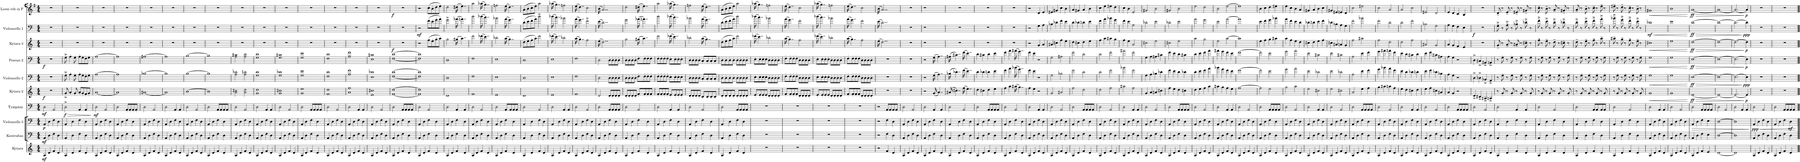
**kern	**dynam	**kern	**dynam	**kern	**dynam	**kern	**dynam	**kern	**dynam	**kern	**dynam	**kern	**dynam	**kern	**dynam	**kern	**dynam	**kern	**dynam
*part10	*part10	*part9	*part9	*part8	*part8	*part7	*part7	*part6	*part6	*part5	*part5	*part4	*part4	*part3	*part3	*part2	*part2	*part1	*part1
*staff10	*staff10	*staff9	*staff9	*staff8	*staff8	*staff7	*staff7	*staff6	*staff6	*staff5	*staff5	*staff4	*staff4	*staff3	*staff3	*staff2	*staff2	*staff1	*staff1
*I"Kytara	*	*I"Kontrabas	*	*I"Violoncello 3	*	*I"Tympány	*	*I"Kytara 2	*	*I"Violoncello 2	*	*I"Pozoun 2	*	*I"Kytara 3	*	*I"Violoncello 1	*	*I"Lesní roh in F	*
*I'Kyt.	*	*I'Kb.	*	*I'Vc. 3	*	*I'Tymp.	*	*I'Kyt. 2	*	*I'Vc. 2	*	*I'Poz. 2	*	*I'Kyt. 3	*	*I'Vc. 1	*	*I'Les. r. in F	*
*clefG2	*	*clefF4	*	*clefF4	*	*clefF4	*	*clefG2	*	*clefF4	*	*clefF4	*	*clefG2	*	*clefF4	*	*clefG2	*
*Trd7c12	*	*Trd7c12	*	*	*	*	*	*Trd7c12	*	*	*	*	*	*Trd7c12	*	*	*	*Trd4c7	*
*k[]	*	*k[]	*	*k[]	*	*k[]	*	*k[]	*	*k[]	*	*k[]	*	*k[]	*	*k[]	*	*k[f#]	*
*M4/4	*	*M4/4	*	*M4/4	*	*M4/4	*	*M4/4	*	*M4/4	*	*M4/4	*	*M4/4	*	*M4/4	*	*M4/4	*
=1	=1	=1	=1	=1	=1	=1	=1	=1	=1	=1	=1	=1	=1	=1	=1	=1	=1	=1	=1
!	!LO:DY:b	!	!LO:DY:b	!	!LO:DY:b	!	!LO:DY:b	!	!LO:DY:b	!	!	!	!LO:DY:b	!	!	!	!	!	!
4A/	mf	4AA/	mf	4AA/	p	2D\	mf	1r	f	1r	.	1r	f	1r	.	1r	.	1r	.
4d/	.	4D\	.	4D\	.	.	.	.	.	.	.	.	.	.	.	.	.	.	.
4f/	.	4F\	.	4F\	.	2AA/	.	.	.	.	.	.	.	.	.	.	.	.	.
4d/	.	4D\	.	4D\	.	.	.	.	.	.	.	.	.	.	.	.	.	.	.
=2	=2	=2	=2	=2	=2	=2	=2	=2	=2	=2	=2	=2	=2	=2	=2	=2	=2	=2	=2
!	!	!	!	!	!	!	!LO:HP:b	!	!	!	!	!	!	!	!	!	!	!	!
!	!	!	!	!	!	!	!LO:DY:n=1:b	!	!	!	!	!	!	!	!	!	!	!	!
4A/	.	4AA/	.	4AA/	.	2D^\	> f	8g'^/	.	8G'^\	.	8G'^\	.	1r	.	1r	.	1r	.
.	.	.	.	.	.	.	.	4a'/	.	4A'\	.	4A'\	.	.	.	.	.	.	.
4d/	.	4D\	.	4D\	.	.	.	.	.	.	.	.	.	.	.	.	.	.	.
.	.	.	.	.	.	.	.	8g'/	.	8G'\	.	8G'\	.	.	.	.	.	.	.
4f/	.	4F\	.	4F\	.	4AA/	.	8a'/L	.	8A'\L	.	8A'\L	.	.	.	.	.	.	.
.	.	.	.	.	.	.	.	8g'/	.	8G'\	.	8G'\	.	.	.	.	.	.	.
4d/	.	4D\	.	4D\	.	4AA/	.	8f'/	.	8F'\	.	8F'\	.	.	.	.	.	.	.
.	.	.	.	.	.	.	.	8g'/J	.	8G'\J	.	8G'\J	.	.	.	.	.	.	.
.	.	.	.	.	.	.	]	.	.	.	.	.	.	.	.	.	.	.	.
=3	=3	=3	=3	=3	=3	=3	=3	=3	=3	=3	=3	=3	=3	=3	=3	=3	=3	=3	=3
!	!	!	!	!	!	!	!LO:DY:b	!	!	!	!	!	!	!	!	!	!	!	!
4A/	.	4AA/	.	4AA/	.	2D\	mf	[1a	.	[1A	.	[1A	.	1r	.	1r	.	1r	.
4d/	.	4D\	.	4D\	.	.	.	.	.	.	.	.	.	.	.	.	.	.	.
4f/	.	4F\	.	4F\	.	2AA/	.	.	.	.	.	.	.	.	.	.	.	.	.
4d/	.	4D\	.	4D\	.	.	.	.	.	.	.	.	.	.	.	.	.	.	.
=4	=4	=4	=4	=4	=4	=4	=4	=4	=4	=4	=4	=4	=4	=4	=4	=4	=4	=4	=4
4A/	.	4AA/	.	4AA/	.	2D\	.	1a]	.	1A]	.	1A]	.	1r	.	1r	.	1r	.
4d/	.	4D\	.	4D\	.	.	.	.	.	.	.	.	.	.	.	.	.	.	.
4f/	.	4F\	.	4F\	.	8AA'/L	.	.	.	.	.	.	.	.	.	.	.	.	.
.	.	.	.	.	.	8AA'/	.	.	.	.	.	.	.	.	.	.	.	.	.
4d/	.	4D\	.	4D\	.	8AA'/	.	.	.	.	.	.	.	.	.	.	.	.	.
.	.	.	.	.	.	8AA'/J	.	.	.	.	.	.	.	.	.	.	.	.	.
=5	=5	=5	=5	=5	=5	=5	=5	=5	=5	=5	=5	=5	=5	=5	=5	=5	=5	=5	=5
4A/	.	4AA/	.	4AA/	.	2D\	.	[1a#X	.	[1B-X	.	[1A#X	.	1r	.	1r	.	1r	.
4d/	.	4D\	.	4D\	.	.	.	.	.	.	.	.	.	.	.	.	.	.	.
4f/	.	4F\	.	4F\	.	2AA/	.	.	.	.	.	.	.	.	.	.	.	.	.
4d/	.	4D\	.	4D\	.	.	.	.	.	.	.	.	.	.	.	.	.	.	.
=6	=6	=6	=6	=6	=6	=6	=6	=6	=6	=6	=6	=6	=6	=6	=6	=6	=6	=6	=6
4A/	.	4AA/	.	4AA/	.	2D\	.	1a#]	.	1B-]	.	1A#]	.	1r	.	1r	.	1r	.
4d/	.	4D\	.	4D\	.	.	.	.	.	.	.	.	.	.	.	.	.	.	.
4f/	.	4F\	.	4F\	.	4AA/	.	.	.	.	.	.	.	.	.	.	.	.	.
4d/	.	4D\	.	4D\	.	4AA/	.	.	.	.	.	.	.	.	.	.	.	.	.
=7	=7	=7	=7	=7	=7	=7	=7	=7	=7	=7	=7	=7	=7	=7	=7	=7	=7	=7	=7
4A/	.	4AA/	.	4AA/	.	2D\	.	[1b	.	[1B	.	[1B	.	1r	.	1r	.	1r	.
4d/	.	4D\	.	4D\	.	.	.	.	.	.	.	.	.	.	.	.	.	.	.
4f/	.	4F\	.	4F\	.	2AA/	.	.	.	.	.	.	.	.	.	.	.	.	.
4d/	.	4D\	.	4D\	.	.	.	.	.	.	.	.	.	.	.	.	.	.	.
=8	=8	=8	=8	=8	=8	=8	=8	=8	=8	=8	=8	=8	=8	=8	=8	=8	=8	=8	=8
4A/	.	4AA/	.	4AA/	.	2D\	.	1b]	.	1B]	.	1B]	.	1r	.	1r	.	1r	.
4d/	.	4D\	.	4D\	.	.	.	.	.	.	.	.	.	.	.	.	.	.	.
4f/	.	4F\	.	4F\	.	8AA/L	.	.	.	.	.	.	.	.	.	.	.	.	.
.	.	.	.	.	.	8AA/	.	.	.	.	.	.	.	.	.	.	.	.	.
4d/	.	4D\	.	4D\	.	8AA/	.	.	.	.	.	.	.	.	.	.	.	.	.
.	.	.	.	.	.	8AA/J	.	.	.	.	.	.	.	.	.	.	.	.	.
=9	=9	=9	=9	=9	=9	=9	=9	=9	=9	=9	=9	=9	=9	=9	=9	=9	=9	=9	=9
4A/	.	4AA/	.	4AA/	.	2D\	.	2a\ 2cc#X\	.	2A\ 2d-X\	.	2A\ 2c#X\	.	1r	.	1r	.	1r	.
4d/	.	4D\	.	4D\	.	.	.	.	.	.	.	.	.	.	.	.	.	.	.
4f/	.	4F\	.	4F\	.	2AA/	.	2a\ 2dd\	.	2A\ 2dn\	.	2A\ 2d\	.	.	.	.	.	.	.
4d/	.	4D\	.	4D\	.	.	.	.	.	.	.	.	.	.	.	.	.	.	.
=10	=10	=10	=10	=10	=10	=10	=10	=10	=10	=10	=10	=10	=10	=10	=10	=10	=10	=10	=10
4A/	.	4AA/	.	4AA/	.	2D\	.	1g 1dd	.	1G 1d	.	1G 1d	.	1r	.	1r	.	1r	.
4d/	.	4D\	.	4D\	.	.	.	.	.	.	.	.	.	.	.	.	.	.	.
4f/	.	4F\	.	4F\	.	4AA/	.	.	.	.	.	.	.	.	.	.	.	.	.
4d/	.	4D\	.	4D\	.	4AA/	.	.	.	.	.	.	.	.	.	.	.	.	.
=11	=11	=11	=11	=11	=11	=11	=11	=11	=11	=11	=11	=11	=11	=11	=11	=11	=11	=11	=11
4A/	.	4AA/	.	4AA/	.	2D\	.	1g 1cc#X	.	1G 1d-X	.	1G 1c#X	.	1r	.	1r	.	1r	.
4d/	.	4D\	.	4D\	.	.	.	.	.	.	.	.	.	.	.	.	.	.	.
4f/	.	4F\	.	4F\	.	2AA/	.	.	.	.	.	.	.	.	.	.	.	.	.
4d/	.	4D\	.	4D\	.	.	.	.	.	.	.	.	.	.	.	.	.	.	.
=12	=12	=12	=12	=12	=12	=12	=12	=12	=12	=12	=12	=12	=12	=12	=12	=12	=12	=12	=12
4A/	.	4AA/	.	4AA/	.	2D\	.	1g 1ee	.	1G 1e	.	1G 1e	.	1r	.	1r	.	1r	.
4d/	.	4D\	.	4D\	.	.	.	.	.	.	.	.	.	.	.	.	.	.	.
4f/	.	4F\	.	4F\	.	8AA/L	.	.	.	.	.	.	.	.	.	.	.	.	.
.	.	.	.	.	.	8AA/	.	.	.	.	.	.	.	.	.	.	.	.	.
4d/	.	4D\	.	4D\	.	8AA/	.	.	.	.	.	.	.	.	.	.	.	.	.
.	.	.	.	.	.	8AA/J	.	.	.	.	.	.	.	.	.	.	.	.	.
=13	=13	=13	=13	=13	=13	=13	=13	=13	=13	=13	=13	=13	=13	=13	=13	=13	=13	=13	=13
4A/	.	4AA/	.	4AA/	.	2D\	.	1f 1dd	.	1F 1d	.	1F 1d	.	1r	.	1r	.	1r	.
4d/	.	4D\	.	4D\	.	.	.	.	.	.	.	.	.	.	.	.	.	.	.
4f/	.	4F\	.	4F\	.	2AA/	.	.	.	.	.	.	.	.	.	.	.	.	.
4d/	.	4D\	.	4D\	.	.	.	.	.	.	.	.	.	.	.	.	.	.	.
=14	=14	=14	=14	=14	=14	=14	=14	=14	=14	=14	=14	=14	=14	=14	=14	=14	=14	=14	=14
4A/	.	4AA/	.	4AA/	.	2D\	.	1a 1ff	.	1A 1f	.	1A 1f	.	1r	.	1r	.	1r	.
4d/	.	4D\	.	4D\	.	.	.	.	.	.	.	.	.	.	.	.	.	.	.
4f/	.	4F\	.	4F\	.	4AA/	.	.	.	.	.	.	.	.	.	.	.	.	.
4d/	.	4D\	.	4D\	.	4AA/	.	.	.	.	.	.	.	.	.	.	.	.	.
=15	=15	=15	=15	=15	=15	=15	=15	=15	=15	=15	=15	=15	=15	=15	=15	=15	=15	=15	=15
4A/	.	4AA/	.	4AA/	.	2D\	.	1e 1cc#X	.	1E 1d-X	.	1E 1c#X	.	1r	.	1r	.	1r	.
4d/	.	4D\	.	4D\	.	.	.	.	.	.	.	.	.	.	.	.	.	.	.
4f/	.	4F\	.	4F\	.	2AA/	.	.	.	.	.	.	.	.	.	.	.	.	.
4d/	.	4D\	.	4D\	.	.	.	.	.	.	.	.	.	.	.	.	.	.	.
=16	=16	=16	=16	=16	=16	=16	=16	=16	=16	=16	=16	=16	=16	=16	=16	=16	=16	=16	=16
!	!	!	!	!	!	!	!	!	!	!	!	!	!	!	!LO:DY:b	!	!	!	!LO:DY:b
4A/	.	4AA/	.	4AA/	.	2D\	.	[1f [1dd	.	[1F [1d	.	[1F [1d	.	1r	f	1r	.	1r	f
4d/	.	4D\	.	4D\	.	.	.	.	.	.	.	.	.	.	.	.	.	.	.
4f/	.	4F\	.	4F\	.	8AA/L	.	.	.	.	.	.	.	.	.	.	.	.	.
.	.	.	.	.	.	8AA/	.	.	.	.	.	.	.	.	.	.	.	.	.
4d/	.	4D\	.	4D\	.	8AA/	.	.	.	.	.	.	.	.	.	.	.	.	.
.	.	.	.	.	.	8AA/J	.	.	.	.	.	.	.	.	.	.	.	.	.
=17	=17	=17	=17	=17	=17	=17	=17	=17	=17	=17	=17	=17	=17	=17	=17	=17	=17	=17	=17
!	!	!	!	!	!	!	!	!	!	!	!	!	!	!	!	!	!LO:DY:b	!	!
4A/	.	4AA/	.	4AA/	.	2D\	.	1f] 1dd]	.	1F] 1d]	.	1F] 1d]	.	2r	.	2r	mf	2r	.
4d/	.	4D\	.	4D\	.	.	.	.	.	.	.	.	.	.	.	.	.	.	.
4f/	.	4F\	.	4F\	.	2AA/	.	.	.	.	.	.	.	(8ff'\L	.	(8f'\L	.	(8cc'\L	.
.	.	.	.	.	.	.	.	.	.	.	.	.	.	8ee'\	.	8e'\	.	8b'\	.
4d/	.	4D\	.	4D\	.	.	.	.	.	.	.	.	.	8gg'\	.	8g'\	.	8dd'\	.
.	.	.	.	.	.	.	.	.	.	.	.	.	.	8aa'\J)	.	8a'\J)	.	8ee'\J)	.
=18	=18	=18	=18	=18	=18	=18	=18	=18	=18	=18	=18	=18	=18	=18	=18	=18	=18	=18	=18
4A/	.	4AA/	.	4AA/	.	2D\	.	1d	.	1D	.	1D	.	2gg\	.	2g^\	.	2dd\	.
4d/	.	4D\	.	4D\	.	.	.	.	.	.	.	.	.	.	.	.	.	.	.
4f/	.	4F\	.	4F\	.	4AA/	.	.	.	.	.	.	.	(16gg#X\	.	(16a-X\	.	(16dd#X\	.
.	.	.	.	.	.	.	.	.	.	.	.	.	.	4..aa\)	.	4..an\)	.	4..ee\)	.
4d/	.	4D\	.	4D\	.	4AA/	.	.	.	.	.	.	.	.	.	.	.	.	.
=19	=19	=19	=19	=19	=19	=19	=19	=19	=19	=19	=19	=19	=19	=19	=19	=19	=19	=19	=19
4A/	.	4AA/	.	4AA/	.	2D\	.	1f	.	1F	.	1F	.	2ddd\	.	2dd\	.	2aa\	.
4d/	.	4D\	.	4D\	.	.	.	.	.	.	.	.	.	.	.	.	.	.	.
4f/	.	4F\	.	4F\	.	2AA/	.	.	.	.	.	.	.	(16ddd-X\	.	(16dd-X\	.	(16aa-X\	.
.	.	.	.	.	.	.	.	.	.	.	.	.	.	4..ccc\)	.	4..cc\)	.	4..gg\)	.
4d/	.	4D\	.	4D\	.	.	.	.	.	.	.	.	.	.	.	.	.	.	.
=20	=20	=20	=20	=20	=20	=20	=20	=20	=20	=20	=20	=20	=20	=20	=20	=20	=20	=20	=20
4A/	.	4AA/	.	4AA/	.	2D\	.	1e	.	1E	.	1E	.	2bb-X\	.	2b-X\	.	2ffn\	.
4d/	.	4D\	.	4D\	.	.	.	.	.	.	.	.	.	.	.	.	.	.	.
4f/	.	4F\	.	4F\	.	8AA/L	.	.	.	.	.	.	.	(16aa\	.	(16a\	.	(16ee\	.
.	.	.	.	.	.	.	.	.	.	.	.	.	.	4..gg\)	.	4..g\)	.	4..dd\)	.
.	.	.	.	.	.	8AA/	.	.	.	.	.	.	.	.	.	.	.	.	.
4d/	.	4D\	.	4D\	.	8AA/	.	.	.	.	.	.	.	.	.	.	.	.	.
.	.	.	.	.	.	8AA/J	.	.	.	.	.	.	.	.	.	.	.	.	.
=21	=21	=21	=21	=21	=21	=21	=21	=21	=21	=21	=21	=21	=21	=21	=21	=21	=21	=21	=21
4A/	.	4AA/	.	4AA/	.	2D\	.	1d	.	1D	.	1D	.	(8dd'\L	.	(8d'\L	.	(8a'\L	.
.	.	.	.	.	.	.	.	.	.	.	.	.	.	8ee'\	.	8e'\	.	8b'\	.
4d/	.	4D\	.	4D\	.	.	.	.	.	.	.	.	.	8ff'\	.	8f'\	.	8cc'\	.
.	.	.	.	.	.	.	.	.	.	.	.	.	.	8aa'\J)	.	8a'\J)	.	8ee'\J)	.
4f/	.	4F\	.	4F\	.	2AA/	.	.	.	.	.	.	.	2ddd\	.	2dd^\	.	2aa\	.
4d/	.	4D\	.	4D\	.	.	.	.	.	.	.	.	.	.	.	.	.	.	.
=22	=22	=22	=22	=22	=22	=22	=22	=22	=22	=22	=22	=22	=22	=22	=22	=22	=22	=22	=22
4A/	.	4AA/	.	4AA/	.	2D\	.	1e	.	1E	.	1E	.	(16ddd-X\	.	(16dd-X\	.	(16aa-X\	.
.	.	.	.	.	.	.	.	.	.	.	.	.	.	4..ccc\)	.	4..cc\)	.	4..gg\)	.
4d/	.	4D\	.	4D\	.	.	.	.	.	.	.	.	.	.	.	.	.	.	.
4f/	.	4F\	.	4F\	.	4AA/	.	.	.	.	.	.	.	2bb-X\	.	2b-X\	.	2ffn\	.
4d/	.	4D\	.	4D\	.	4AA/	.	.	.	.	.	.	.	.	.	.	.	.	.
=23	=23	=23	=23	=23	=23	=23	=23	=23	=23	=23	=23	=23	=23	=23	=23	=23	=23	=23	=23
4A/	.	4AA/	.	4AA/	.	2D\	.	1f	.	1F	.	1F	.	(16aa\	.	(16a\	.	(16ee\	.
.	.	.	.	.	.	.	.	.	.	.	.	.	.	4..gg\)	.	4..g\)	.	4..dd\)	.
4d/	.	4D\	.	4D\	.	.	.	.	.	.	.	.	.	.	.	.	.	.	.
4f/	.	4F\	.	4F\	.	2AA/	.	.	.	.	.	.	.	2ff\	.	2f^\	.	2cc\	.
4d/	.	4D\	.	4D\	.	.	.	.	.	.	.	.	.	.	.	.	.	.	.
=24	=24	=24	=24	=24	=24	=24	=24	=24	=24	=24	=24	=24	=24	=24	=24	=24	=24	=24	=24
4A/	.	4AA/	.	4AA/	.	2D\	.	2d/	.	2D\	.	2D\	.	(16ee\	.	(16e\	.	(16b\	.
.	.	.	.	.	.	.	.	.	.	.	.	.	.	2...dd\)	.	2...d\)	.	2...a/)	.
4d/	.	4D\	.	4D\	.	.	.	.	.	.	.	.	.	.	.	.	.	.	.
4f/	.	4F\	.	4F\	.	8AA/L	.	8d'/L	.	8D'\L	.	8D'\L	.	.	.	.	.	.	.
.	.	.	.	.	.	8AA/	.	8d'/	.	8D'\	.	8D'\	.	.	.	.	.	.	.
4d/	.	4D\	.	4D\	.	8AA/	.	8d'/	.	8D'\	.	8D'\	.	.	.	.	.	.	.
.	.	.	.	.	.	8AA/J	.	8d'/J	.	8D'\J	.	8D'\J	.	.	.	.	.	.	.
=25	=25	=25	=25	=25	=25	=25	=25	=25	=25	=25	=25	=25	=25	=25	=25	=25	=25	=25	=25
4A/	.	4AA/	.	4AA/	.	2D\	.	8d'/L	.	8D'\L	.	8D'\L	.	2gg\	.	2g\	.	2dd\	.
.	.	.	.	.	.	.	.	8d'/	.	8D'\	.	8D'\	.	.	.	.	.	.	.
4d/	.	4D\	.	4D\	.	.	.	8d'/	.	8D'\	.	8D'\	.	.	.	.	.	.	.
.	.	.	.	.	.	.	.	8d'/J	.	8D'\J	.	8D'\J	.	.	.	.	.	.	.
4f/	.	4F\	.	4F\	.	2AA/	.	8f'/L	.	8F'\L	.	8F'\L	.	(16gg#X\	.	(16a-X\	.	(16dd#X\	.
.	.	.	.	.	.	.	.	.	.	.	.	.	.	4..aa\)	.	4..an\)	.	4..ee\)	.
.	.	.	.	.	.	.	.	8f'/	.	8F'\	.	8F'\	.	.	.	.	.	.	.
4d/	.	4D\	.	4D\	.	.	.	8f'/	.	8F'\	.	8F'\	.	.	.	.	.	.	.
.	.	.	.	.	.	.	.	8f'/J	.	8F'\J	.	8F'\J	.	.	.	.	.	.	.
=26	=26	=26	=26	=26	=26	=26	=26	=26	=26	=26	=26	=26	=26	=26	=26	=26	=26	=26	=26
4A/	.	4AA/	.	4AA/	.	2D\	.	8f'/L	.	8F'\L	.	8F'\L	.	2ddd\	.	2dd\	.	2aa\	.
.	.	.	.	.	.	.	.	8f'/	.	8F'\	.	8F'\	.	.	.	.	.	.	.
4d/	.	4D\	.	4D\	.	.	.	8f'/	.	8F'\	.	8F'\	.	.	.	.	.	.	.
.	.	.	.	.	.	.	.	8f'/J	.	8F'\J	.	8F'\J	.	.	.	.	.	.	.
4f/	.	4F\	.	4F\	.	4AA/	.	8e'/L	.	8E'\L	.	8E'\L	.	(16ddd-X\	.	(16dd-X\	.	(16aa-X\	.
.	.	.	.	.	.	.	.	.	.	.	.	.	.	4..ccc\)	.	4..cc\)	.	4..gg\)	.
.	.	.	.	.	.	.	.	8e'/	.	8E'\	.	8E'\	.	.	.	.	.	.	.
4d/	.	4D\	.	4D\	.	4AA/	.	8e'/	.	8E'\	.	8E'\	.	.	.	.	.	.	.
.	.	.	.	.	.	.	.	8e'/J	.	8E'\J	.	8E'\J	.	.	.	.	.	.	.
=27	=27	=27	=27	=27	=27	=27	=27	=27	=27	=27	=27	=27	=27	=27	=27	=27	=27	=27	=27
4A/	.	4AA/	.	4AA/	.	2D\	.	8d'/L	.	8D'\L	.	8D'\L	.	2bb-X\	.	2b-X\	.	2ffn\	.
.	.	.	.	.	.	.	.	8d'/	.	8D'\	.	8D'\	.	.	.	.	.	.	.
4d/	.	4D\	.	4D\	.	.	.	8d'/	.	8D'\	.	8D'\	.	.	.	.	.	.	.
.	.	.	.	.	.	.	.	8d'/J	.	8D'\J	.	8D'\J	.	.	.	.	.	.	.
4f/	.	4F\	.	4F\	.	2AA/	.	8c'/L	.	8C'/L	.	8C'/L	.	(16aa\	.	(16a\	.	(16ee\	.
.	.	.	.	.	.	.	.	.	.	.	.	.	.	4..gg\)	.	4..g\)	.	4..dd\)	.
.	.	.	.	.	.	.	.	8c'/	.	8C'/	.	8C'/	.	.	.	.	.	.	.
4d/	.	4D\	.	4D\	.	.	.	8c'/	.	8C'/	.	8C'/	.	.	.	.	.	.	.
.	.	.	.	.	.	.	.	8c'/J	.	8C'/J	.	8C'/J	.	.	.	.	.	.	.
=28	=28	=28	=28	=28	=28	=28	=28	=28	=28	=28	=28	=28	=28	=28	=28	=28	=28	=28	=28
4A/	.	4AA/	.	4AA/	.	2D\	.	8d'/L	.	8D'\L	.	8D'\L	.	(8dd'\L	.	(8d'\L	.	(8a'\L	.
.	.	.	.	.	.	.	.	8d'/	.	8D'\	.	8D'\	.	8ee'\	.	8e'\	.	8b'\	.
4d/	.	4D\	.	4D\	.	.	.	8d'/	.	8D'\	.	8D'\	.	8ff'\	.	8f'\	.	8cc'\	.
.	.	.	.	.	.	.	.	8d'/J	.	8D'\J	.	8D'\J	.	8aa'\J)	.	8a'\J)	.	8ee'\J)	.
4f/	.	4F\	.	4F\	.	8AA/L	.	8d'/L	.	8D'\L	.	8D'\L	.	2ddd\	.	2dd\	.	2aa\	.
.	.	.	.	.	.	8AA/	.	8d'/	.	8D'\	.	8D'\	.	.	.	.	.	.	.
4d/	.	4D\	.	4D\	.	8AA/	.	8d'/	.	8D'\	.	8D'\	.	.	.	.	.	.	.
.	.	.	.	.	.	8AA/J	.	8d'/J	.	8D'\J	.	8D'\J	.	.	.	.	.	.	.
=29	=29	=29	=29	=29	=29	=29	=29	=29	=29	=29	=29	=29	=29	=29	=29	=29	=29	=29	=29
1r	.	1r	.	1r	.	1r	.	8e'/L	.	8E'\L	.	8E'\L	.	(16ddd-X\	.	(16dd-X\	.	(16aa-X\	.
.	.	.	.	.	.	.	.	.	.	.	.	.	.	4..ccc\)	.	4..cc\)	.	4..gg\)	.
.	.	.	.	.	.	.	.	8e'/	.	8E'\	.	8E'\	.	.	.	.	.	.	.
.	.	.	.	.	.	.	.	8e'/	.	8E'\	.	8E'\	.	.	.	.	.	.	.
.	.	.	.	.	.	.	.	8e'/J	.	8E'\J	.	8E'\J	.	.	.	.	.	.	.
.	.	.	.	.	.	.	.	8d'/L	.	8D'\L	.	8D'\L	.	2bb-X\	.	2b-X\	.	2ffn\	.
.	.	.	.	.	.	.	.	8d'/	.	8D'\	.	8D'\	.	.	.	.	.	.	.
.	.	.	.	.	.	.	.	8d'/	.	8D'\	.	8D'\	.	.	.	.	.	.	.
.	.	.	.	.	.	.	.	8d'/J	.	8D'\J	.	8D'\J	.	.	.	.	.	.	.
=30	=30	=30	=30	=30	=30	=30	=30	=30	=30	=30	=30	=30	=30	=30	=30	=30	=30	=30	=30
1r	.	1r	.	1r	.	1r	.	8f'/L	.	8F'\L	.	8F'\L	.	(16aa\	.	(16a\	.	(16ee\	.
.	.	.	.	.	.	.	.	.	.	.	.	.	.	4..gg\)	.	4..g\)	.	4..dd\)	.
.	.	.	.	.	.	.	.	8f'/	.	8F'\	.	8F'\	.	.	.	.	.	.	.
.	.	.	.	.	.	.	.	8f'/	.	8F'\	.	8F'\	.	.	.	.	.	.	.
.	.	.	.	.	.	.	.	8f'/J	.	8F'\J	.	8F'\J	.	.	.	.	.	.	.
.	.	.	.	.	.	.	.	8d'/L	.	8D'\L	.	8D'\L	.	2ff\	.	2f\	.	2cc\	.
.	.	.	.	.	.	.	.	8d'/	.	8D'\	.	8D'\	.	.	.	.	.	.	.
.	.	.	.	.	.	.	.	8d'/	.	8D'\	.	8D'\	.	.	.	.	.	.	.
.	.	.	.	.	.	.	.	8d'/J	.	8D'\J	.	8D'\J	.	.	.	.	.	.	.
=31	=31	=31	=31	=31	=31	=31	=31	=31	=31	=31	=31	=31	=31	=31	=31	=31	=31	=31	=31
1r	.	1r	.	1r	.	1r	.	8e'/L	.	8E'\L	.	8E'\L	.	(16ddd-X\	.	(16dd-X\	.	(16aa-X\	.
.	.	.	.	.	.	.	.	.	.	.	.	.	.	4..ccc\)	.	4..cc\)	.	4..gg\)	.
.	.	.	.	.	.	.	.	8e'/	.	8E'\	.	8E'\	.	.	.	.	.	.	.
.	.	.	.	.	.	.	.	8e'/	.	8E'\	.	8E'\	.	.	.	.	.	.	.
.	.	.	.	.	.	.	.	8e'/J	.	8E'\J	.	8E'\J	.	.	.	.	.	.	.
.	.	.	.	.	.	.	.	8d'/L	.	8D'\L	.	8D'\L	.	2bb-X\	.	2b-X\	.	2ffn\	.
.	.	.	.	.	.	.	.	8d'/	.	8D'\	.	8D'\	.	.	.	.	.	.	.
.	.	.	.	.	.	.	.	8d'/	.	8D'\	.	8D'\	.	.	.	.	.	.	.
.	.	.	.	.	.	.	.	8d'/J	.	8D'\J	.	8D'\J	.	.	.	.	.	.	.
=32	=32	=32	=32	=32	=32	=32	=32	=32	=32	=32	=32	=32	=32	=32	=32	=32	=32	=32	=32
1r	.	1r	.	1r	.	1r	.	8f'/L	.	8F'\L	.	8F'\L	.	(16aa\	.	(16a\	.	(16ee\	.
.	.	.	.	.	.	.	.	.	.	.	.	.	.	4..gg\)	.	4..g\)	.	4..dd\)	.
.	.	.	.	.	.	.	.	8f'/	.	8F'\	.	8F'\	.	.	.	.	.	.	.
.	.	.	.	.	.	.	.	8f'/	.	8F'\	.	8F'\	.	.	.	.	.	.	.
.	.	.	.	.	.	.	.	8f'/J	.	8F'\J	.	8F'\J	.	.	.	.	.	.	.
.	.	.	.	.	.	.	.	8d'/L	.	8D'\L	.	8D'\L	.	2ff\	.	2f\	.	2cc\	.
.	.	.	.	.	.	.	.	8d'/	.	8D'\	.	8D'\	.	.	.	.	.	.	.
.	.	.	.	.	.	.	.	8d'/	.	8D'\	.	8D'\	.	.	.	.	.	.	.
.	.	.	.	.	.	.	.	8d'/J	.	8D'\J	.	8D'\J	.	.	.	.	.	.	.
=33	=33	=33	=33	=33	=33	=33	=33	=33	=33	=33	=33	=33	=33	=33	=33	=33	=33	=33	=33
2r	.	2r	.	2r	.	2r	.	1r	.	1r	.	1r	.	(16ee\	.	(16e\	.	(16b\	.
.	.	.	.	.	.	.	.	.	.	.	.	.	.	2...dd\)	.	2...d\)	.	2...a/)	.
4f/	.	4F\	.	4F\	.	8AA/L	.	.	.	.	.	.	.	.	.	.	.	.	.
.	.	.	.	.	.	8AA/	.	.	.	.	.	.	.	.	.	.	.	.	.
4d/	.	4D\	.	4D\	.	8AA/	.	.	.	.	.	.	.	.	.	.	.	.	.
.	.	.	.	.	.	8AA/J	.	.	.	.	.	.	.	.	.	.	.	.	.
=34	=34	=34	=34	=34	=34	=34	=34	=34	=34	=34	=34	=34	=34	=34	=34	=34	=34	=34	=34
4A/	.	4AA/	.	4AA/	.	2D\	.	1r	.	1r	.	1r	.	1r	.	1r	.	1r	.
4d/	.	4D\	.	4D\	.	.	.	.	.	.	.	.	.	.	.	.	.	.	.
4f/	.	4F\	.	4F\	.	2AA/	.	.	.	.	.	.	.	.	.	.	.	.	.
4d/	.	4D\	.	4D\	.	.	.	.	.	.	.	.	.	.	.	.	.	.	.
=35	=35	=35	=35	=35	=35	=35	=35	=35	=35	=35	=35	=35	=35	=35	=35	=35	=35	=35	=35
4A/	.	4AA/	.	4AA/	.	2D\	.	2r	.	2r	.	2r	.	1r	.	1r	.	1r	.
4d/	.	4D\	.	4D\	.	.	.	.	.	.	.	.	.	.	.	.	.	.	.
4f/	.	4F\	.	4F\	.	4AA/	.	(16g/	.	(16G\	.	(16G\	.	.	.	.	.	.	.
.	.	.	.	.	.	.	.	4..a/)	.	4..A\)	.	4..A\)	.	.	.	.	.	.	.
4d/	.	4D\	.	4D\	.	4AA/	.	.	.	.	.	.	.	.	.	.	.	.	.
=36	=36	=36	=36	=36	=36	=36	=36	=36	=36	=36	=36	=36	=36	=36	=36	=36	=36	=36	=36
4A/	.	4AA/	.	4AA/	.	2D\	.	(16a#X/	.	(16B-X\	.	(16A#X\	.	1r	.	1r	.	1r	.
.	.	.	.	.	.	.	.	4..cc#X\)	.	4..d-X\)	.	4..c#X\)	.	.	.	.	.	.	.
4d/	.	4D\	.	4D\	.	.	.	.	.	.	.	.	.	.	.	.	.	.	.
4f/	.	4F\	.	4F\	.	2AA/	.	(16ff\	.	(16f\	.	(16f\	.	.	.	.	.	.	.
.	.	.	.	.	.	.	.	4..ee\)	.	4..e\)	.	4..e\)	.	.	.	.	.	.	.
4d/	.	4D\	.	4D\	.	.	.	.	.	.	.	.	.	.	.	.	.	.	.
=37	=37	=37	=37	=37	=37	=37	=37	=37	=37	=37	=37	=37	=37	=37	=37	=37	=37	=37	=37
4A/	.	4AA/	.	4AA/	.	2D\	.	4dd\	.	4d\	.	4d\	.	1r	.	1r	.	1r	.
4d/	.	4D\	.	4D\	.	.	.	4cc#X\	.	4d-X\	.	4c#X\	.	.	.	.	.	.	.
4f/	.	4F\	.	4F\	.	8AA/L	.	4dd\	.	4dn\	.	4d\	.	.	.	.	.	.	.
.	.	.	.	.	.	8AA/	.	.	.	.	.	.	.	.	.	.	.	.	.
4d/	.	4D\	.	4D\	.	8AA/	.	4ee\	.	4e\	.	4e\	.	.	.	.	.	.	.
.	.	.	.	.	.	8AA/J	.	.	.	.	.	.	.	.	.	.	.	.	.
=38	=38	=38	=38	=38	=38	=38	=38	=38	=38	=38	=38	=38	=38	=38	=38	=38	=38	=38	=38
4A/	.	4AA/	.	4AA/	.	2D\	.	4ff\	.	4f\	.	4f\	.	1r	.	1r	.	1r	.
4d/	.	4D\	.	4D\	.	.	.	4aa\	.	4a\	.	4a\	.	.	.	.	.	.	.
4f/	.	4F\	.	4F\	.	2AA/	.	(16aa#X\	.	(16b-X\	.	(16a#X\	.	.	.	.	.	.	.
.	.	.	.	.	.	.	.	4..gg\)	.	4..g\)	.	4..g\)	.	.	.	.	.	.	.
4d/	.	4D\	.	4D\	.	.	.	.	.	.	.	.	.	.	.	.	.	.	.
=39	=39	=39	=39	=39	=39	=39	=39	=39	=39	=39	=39	=39	=39	=39	=39	=39	=39	=39	=39
4A/	.	4AA/	.	4AA/	.	2D\	.	4ff\	.	4f\	.	4f\	.	2r	.	2r	.	2r	.
4d/	.	4D\	.	4D\	.	.	.	4ee\	.	4e\	.	4e\	.	.	.	.	.	.	.
4f/	.	4F\	.	4F\	.	4AA/	.	2r	.	2r	.	2r	.	4g/	.	4G\	.	4d/	.
4d/	.	4D\	.	4D\	.	4AA/	.	.	.	.	.	.	.	4a/	.	4A\	.	4e/	.
=40	=40	=40	=40	=40	=40	=40	=40	=40	=40	=40	=40	=40	=40	=40	=40	=40	=40	=40	=40
4A/	.	4AA/	.	4AA/	.	2D\	.	2g/	.	2G\	.	2G\	.	4a#X/	.	4B-X\	.	4e#X/	.
4d/	.	4D\	.	4D\	.	.	.	.	.	.	.	.	.	4cc#X\	.	4d-X\	.	4g#X/	.
4f/	.	4F\	.	4F\	.	2AA/	.	2a#X/	.	2B-X\	.	2A#X\	.	4ff\	.	4f\	.	4cc\	.
4d/	.	4D\	.	4D\	.	.	.	.	.	.	.	.	.	4ee\	.	4e\	.	4b\	.
=41	=41	=41	=41	=41	=41	=41	=41	=41	=41	=41	=41	=41	=41	=41	=41	=41	=41	=41	=41
4A/	.	4AA/	.	4AA/	.	2D\	.	2ff\	.	2f\	.	2f\	.	4dd\	.	4d\	.	4a/	.
4d/	.	4D\	.	4D\	.	.	.	.	.	.	.	.	.	4cc#X\	.	4d-X\	.	4g#X/	.
4f/	.	4F\	.	4F\	.	8AA/L	.	2dd\	.	2d\	.	2d\	.	4dd\	.	4dn\	.	4a/	.
.	.	.	.	.	.	8AA/	.	.	.	.	.	.	.	.	.	.	.	.	.
4d/	.	4D\	.	4D\	.	8AA/	.	.	.	.	.	.	.	4ee\	.	4e\	.	4b\	.
.	.	.	.	.	.	8AA/J	.	.	.	.	.	.	.	.	.	.	.	.	.
=42	=42	=42	=42	=42	=42	=42	=42	=42	=42	=42	=42	=42	=42	=42	=42	=42	=42	=42	=42
4A/	.	4AA/	.	4AA/	.	2D\	.	2dd\	.	2d\	.	2d\	.	4ff\	.	4f\	.	4cc\	.
4d/	.	4D\	.	4D\	.	.	.	.	.	.	.	.	.	4aa\	.	4a\	.	4ee\	.
4f/	.	4F\	.	4F\	.	2AA/	.	2ff\	.	2f\	.	2f\	.	4aa#X\	.	4b-X\	.	4ee#X\	.
4d/	.	4D\	.	4D\	.	.	.	.	.	.	.	.	.	4gg\	.	4g\	.	4dd\	.
=43	=43	=43	=43	=43	=43	=43	=43	=43	=43	=43	=43	=43	=43	=43	=43	=43	=43	=43	=43
4A/	.	4AA/	.	4AA/	.	2D\	.	2aa#X\	.	2b-X\	.	2a#X\	.	4ff\	.	4f\	.	4cc\	.
4d/	.	4D\	.	4D\	.	.	.	.	.	.	.	.	.	4ee\	.	4e\	.	4b\	.
4f/	.	4F\	.	4F\	.	4AA/	.	2ff\	.	2f\	.	2f\	.	2a/	.	2A\	.	2e/	.
4d/	.	4D\	.	4D\	.	4AA/	.	.	.	.	.	.	.	.	.	.	.	.	.
=44	=44	=44	=44	=44	=44	=44	=44	=44	=44	=44	=44	=44	=44	=44	=44	=44	=44	=44	=44
4A/	.	4AA/	.	4AA/	.	2D\	.	4g/	.	4G\	.	4G\	.	2cc#X\	.	2d-X\	.	2g#X/	.
4d/	.	4D\	.	4D\	.	.	.	4a/	.	4A\	.	4A\	.	.	.	.	.	.	.
4f/	.	4F\	.	4F\	.	2AA/	.	4a#X/	.	4B-X\	.	4A#X\	.	2ee\	.	2e\	.	2b\	.
4d/	.	4D\	.	4D\	.	.	.	4cc#X\	.	4d-X\	.	4c#X\	.	.	.	.	.	.	.
=45	=45	=45	=45	=45	=45	=45	=45	=45	=45	=45	=45	=45	=45	=45	=45	=45	=45	=45	=45
4A/	.	4AA/	.	4AA/	.	2D\	.	4ff\	.	4f\	.	4f\	.	2cc#X\	.	2d-X\	.	2g#X/	.
4d/	.	4D\	.	4D\	.	.	.	4ee\	.	4e\	.	4e\	.	.	.	.	.	.	.
4f/	.	4F\	.	4F\	.	8AA/L	.	4dd\	.	4d\	.	4d\	.	2ee\	.	2e\	.	2b\	.
.	.	.	.	.	.	8AA/	.	.	.	.	.	.	.	.	.	.	.	.	.
4d/	.	4D\	.	4D\	.	8AA/	.	4cc#X\	.	4d-X\	.	4c#X\	.	.	.	.	.	.	.
.	.	.	.	.	.	8AA/J	.	.	.	.	.	.	.	.	.	.	.	.	.
=46	=46	=46	=46	=46	=46	=46	=46	=46	=46	=46	=46	=46	=46	=46	=46	=46	=46	=46	=46
4A/	.	4AA/	.	4AA/	.	2D\	.	4dd\	.	4d\	.	4d\	.	2aa\	.	2a\	.	2ee\	.
4d/	.	4D\	.	4D\	.	.	.	4ee\	.	4e\	.	4e\	.	.	.	.	.	.	.
4f/	.	4F\	.	4F\	.	2AA/	.	4ff\	.	4f\	.	4f\	.	2gg\	.	2g\	.	2dd\	.
4d/	.	4D\	.	4D\	.	.	.	4aa\	.	4a\	.	4a\	.	.	.	.	.	.	.
=47	=47	=47	=47	=47	=47	=47	=47	=47	=47	=47	=47	=47	=47	=47	=47	=47	=47	=47	=47
4A/	.	4AA/	.	4AA/	.	2D\	.	4aa#X\	.	4b-X\	.	4a#X\	.	2ee\	.	2e\	.	2b\	.
4d/	.	4D\	.	4D\	.	.	.	4gg\	.	4g\	.	4g\	.	.	.	.	.	.	.
4f/	.	4F\	.	4F\	.	4AA/	.	4ff\	.	4f\	.	4f\	.	[2aa\	.	[2a\	.	[2ee\	.
4d/	.	4D\	.	4D\	.	4AA/	.	4ee\	.	4e\	.	4e\	.	.	.	.	.	.	.
=48	=48	=48	=48	=48	=48	=48	=48	=48	=48	=48	=48	=48	=48	=48	=48	=48	=48	=48	=48
4A/	.	4AA/	.	4AA/	.	2D\	.	[1ff	.	[1f	.	[1f	.	1aa]	.	1a]	.	1ee]	.
4d/	.	4D\	.	4D\	.	.	.	.	.	.	.	.	.	.	.	.	.	.	.
4f/	.	4F\	.	4F\	.	2AA/	.	.	.	.	.	.	.	.	.	.	.	.	.
4d/	.	4D\	.	4D\	.	.	.	.	.	.	.	.	.	.	.	.	.	.	.
=49	=49	=49	=49	=49	=49	=49	=49	=49	=49	=49	=49	=49	=49	=49	=49	=49	=49	=49	=49
4A/	.	4AA/	.	4AA/	.	2D\	.	2ff\]	.	2f\]	.	2f\]	.	4ee\	.	4e\	.	4b\	.
4d/	.	4D\	.	4D\	.	.	.	.	.	.	.	.	.	4ff\	.	4f\	.	4cc\	.
4f/	.	4F\	.	4F\	.	8AA/L	.	2ee\	.	2e\	.	2e\	.	4gg\	.	4g\	.	4dd\	.
.	.	.	.	.	.	8AA/	.	.	.	.	.	.	.	.	.	.	.	.	.
4d/	.	4D\	.	4D\	.	8AA/	.	.	.	.	.	.	.	4aa#X\	.	4b-X\	.	4ee#X\	.
.	.	.	.	.	.	8AA/J	.	.	.	.	.	.	.	.	.	.	.	.	.
=50	=50	=50	=50	=50	=50	=50	=50	=50	=50	=50	=50	=50	=50	=50	=50	=50	=50	=50	=50
4A/	.	4AA/	.	4AA/	.	2D\	.	2gg\	.	2g\	.	2g\	.	4aa\	.	4a\	.	4ee\	.
4d/	.	4D\	.	4D\	.	.	.	.	.	.	.	.	.	4ff\	.	4f\	.	4cc\	.
4f/	.	4F\	.	4F\	.	2AA/	.	2aa\	.	2a\	.	2a\	.	4ee\	.	4e\	.	4b\	.
4d/	.	4D\	.	4D\	.	.	.	.	.	.	.	.	.	4dd\	.	4d\	.	4a/	.
=51	=51	=51	=51	=51	=51	=51	=51	=51	=51	=51	=51	=51	=51	=51	=51	=51	=51	=51	=51
4A/	.	4AA/	.	4AA/	.	2D\	.	2ee\	.	2e\	.	2e\	.	4cc#X\	.	4d-X\	.	4g#X/	.
4d/	.	4D\	.	4D\	.	.	.	.	.	.	.	.	.	4dd\	.	4dn\	.	4a/	.
4f/	.	4F\	.	4F\	.	4AA/	.	2cc#X\	.	2d-X\	.	2c#X\	.	4ee\	.	4e\	.	4b\	.
4d/	.	4D\	.	4D\	.	4AA/	.	.	.	.	.	.	.	4ff\	.	4f\	.	4cc\	.
=52	=52	=52	=52	=52	=52	=52	=52	=52	=52	=52	=52	=52	=52	=52	=52	=52	=52	=52	=52
4A/	.	4AA/	.	4AA/	.	2D\	.	2ee\	.	2e\	.	2e\	.	4cc#X\	.	4d-X\	.	4g#X/	.
4d/	.	4D\	.	4D\	.	.	.	.	.	.	.	.	.	4a#X/	.	4B-X\	.	4e#X/	.
4f/	.	4F\	.	4F\	.	2AA/	.	2cc#X\	.	2d-X\	.	2c#X\	.	4an/	.	4A\	.	4en/	.
4d/	.	4D\	.	4D\	.	.	.	.	.	.	.	.	.	4g/	.	4G\	.	4d/	.
=53	=53	=53	=53	=53	=53	=53	=53	=53	=53	=53	=53	=53	=53	=53	=53	=53	=53	=53	=53
4A/	.	4AA/	.	4AA/	.	2D\	.	2a/	.	2A\	.	2A\	.	2ff\	.	2f\	.	2cc\	.
4d/	.	4D\	.	4D\	.	.	.	.	.	.	.	.	.	.	.	.	.	.	.
4f/	.	4F\	.	4F\	.	8AA/L	.	4ee\	.	4e\	.	4e\	.	2aa#X\	.	2b-X\	.	2ee#X\	.
.	.	.	.	.	.	8AA/	.	.	.	.	.	.	.	.	.	.	.	.	.
4d/	.	4D\	.	4D\	.	8AA/	.	4ff\	.	4f\	.	4f\	.	.	.	.	.	.	.
.	.	.	.	.	.	8AA/J	.	.	.	.	.	.	.	.	.	.	.	.	.
=54	=54	=54	=54	=54	=54	=54	=54	=54	=54	=54	=54	=54	=54	=54	=54	=54	=54	=54	=54
4A/	.	4AA/	.	4AA/	.	2D\	.	4gg\	.	4g\	.	4g\	.	2ff\	.	2f\	.	2cc\	.
4d/	.	4D\	.	4D\	.	.	.	4aa#X\	.	4b-X\	.	4a#X\	.	.	.	.	.	.	.
4f/	.	4F\	.	4F\	.	2AA/	.	4aan\	.	4a\	.	4an\	.	2dd\	.	2d\	.	2a/	.
4d/	.	4D\	.	4D\	.	.	.	4ff\	.	4f\	.	4f\	.	.	.	.	.	.	.
=55	=55	=55	=55	=55	=55	=55	=55	=55	=55	=55	=55	=55	=55	=55	=55	=55	=55	=55	=55
4A/	.	4AA/	.	4AA/	.	2D\	.	4ee\	.	4e\	.	4e\	.	2dd\	.	2d\	.	2a/	.
4d/	.	4D\	.	4D\	.	.	.	4dd\	.	4d\	.	4d\	.	.	.	.	.	.	.
4f/	.	4F\	.	4F\	.	4AA/	.	4cc#X\	.	4d-X\	.	4c#X\	.	2ff\	.	2f\	.	2cc\	.
4d/	.	4D\	.	4D\	.	4AA/	.	4dd\	.	4dn\	.	4d\	.	.	.	.	.	.	.
=56	=56	=56	=56	=56	=56	=56	=56	=56	=56	=56	=56	=56	=56	=56	=56	=56	=56	=56	=56
4A/	.	4AA/	.	4AA/	.	2D\	.	4ee\	.	4e\	.	4e\	.	2a#X/	.	2B-X\	.	2e#X/	.
4d/	.	4D\	.	4D\	.	.	.	4ff\	.	4f\	.	4f\	.	.	.	.	.	.	.
4f/	.	4F\	.	4F\	.	2AA/	.	4cc#X\	.	4d-X\	.	4c#X\	.	2g/	.	2G\	.	2d/	.
4d/	.	4D\	.	4D\	.	.	.	4a#X/	.	4B-X\	.	4A#X\	.	.	.	.	.	.	.
=57	=57	=57	=57	=57	=57	=57	=57	=57	=57	=57	=57	=57	=57	=57	=57	=57	=57	=57	=57
4A/	.	4AA/	.	4AA/	.	2D\	.	4a/	.	4A\	.	4A\	.	4a/	.	4A\	.	4e/	.
4d/	.	4D\	.	4D\	.	.	.	4g/	.	4G\	.	4G\	.	4g/	.	4G\	.	4d/	.
4f/	.	4F\	.	4F\	.	8AA/L	.	2r	.	2r	.	2r	.	4f/	.	4F\	.	4c/	.
.	.	.	.	.	.	8AA/	.	.	.	.	.	.	.	.	.	.	.	.	.
4d/	.	4D\	.	4D\	.	8AA/	.	.	.	.	.	.	.	4e/	.	4E\	.	4B/	.
.	.	.	.	.	.	8AA/J	.	.	.	.	.	.	.	.	.	.	.	.	.
=58	=58	=58	=58	=58	=58	=58	=58	=58	=58	=58	=58	=58	=58	=58	=58	=58	=58	=58	=58
!	!	!	!	!	!	!	!	!	!	!	!	!	!	!	!	!	!LO:DY:b	!	!
4A/	.	4AA/	.	4AA/	.	2D\	.	4d^/	.	4D^\	.	4D^\	.	1r	.	1r	f	1r	.
4d/	.	4D\	.	4D\	.	.	.	4c#X^/	.	4D-X^\	.	4C#X^/	.	.	.	.	.	.	.
4f/	.	4F\	.	4F\	.	2AA/	.	4A#X^/	.	4BB-X^/	.	4AA#X^/	.	.	.	.	.	.	.
4d/	.	4D\	.	4D\	.	.	.	4An^/	.	4AA^/	.	4AAn^/	.	.	.	.	.	.	.
=59	=59	=59	=59	=59	=59	=59	=59	=59	=59	=59	=59	=59	=59	=59	=59	=59	=59	=59	=59
4A/	.	4AA/	.	4AA/	.	2D\	.	8r	.	8r	.	8r	.	8g~/	.	8G~^\	.	8d~/	.
.	.	.	.	.	.	.	.	8g'/	.	8G'\	.	8G'\	.	8r	.	8r	.	8r	.
4d/	.	4D\	.	4D\	.	.	.	8r	.	8r	.	8r	.	8a~/	.	8A~^\	.	8e~/	.
.	.	.	.	.	.	.	.	8g'/	.	8G'\	.	8G'\	.	8r	.	8r	.	8r	.
4f/	.	4F\	.	4F\	.	4AA/	.	8r	.	8r	.	8r	.	8a#X~/	.	8B-X~^\	.	8e#X~/	.
.	.	.	.	.	.	.	.	8g'/	.	8G'\	.	8G'\	.	8r	.	8r	.	8r	.
4d/	.	4D\	.	4D\	.	4AA/	.	8r	.	8r	.	8r	.	8cc#X~\	.	8d-X~^\	.	8g#X~/	.
.	.	.	.	.	.	.	.	8g'/	.	8G'\	.	8G'\	.	8r	.	8r	.	8r	.
=60	=60	=60	=60	=60	=60	=60	=60	=60	=60	=60	=60	=60	=60	=60	=60	=60	=60	=60	=60
4A/	.	4AA/	.	4AA/	.	2D\	.	8r	.	8r	.	8r	.	8ff~\	.	8f~^\	.	8cc~\	.
.	.	.	.	.	.	.	.	8g'/	.	8G'\	.	8G'\	.	8r	.	8r	.	8r	.
4d/	.	4D\	.	4D\	.	.	.	8r	.	8r	.	8r	.	8ee~\	.	8e~^\	.	8b~\	.
.	.	.	.	.	.	.	.	8g'/	.	8G'\	.	8G'\	.	8r	.	8r	.	8r	.
4f/	.	4F\	.	4F\	.	2AA/	.	8r	.	8r	.	8r	.	8dd~\	.	8d~^\	.	8a~/	.
.	.	.	.	.	.	.	.	8g'/	.	8G'\	.	8G'\	.	8r	.	8r	.	8r	.
4d/	.	4D\	.	4D\	.	.	.	8r	.	8r	.	8r	.	8cc#X~\	.	8d-X~^\	.	8g#X~/	.
.	.	.	.	.	.	.	.	8g'/	.	8G'\	.	8G'\	.	8r	.	8r	.	8r	.
=61	=61	=61	=61	=61	=61	=61	=61	=61	=61	=61	=61	=61	=61	=61	=61	=61	=61	=61	=61
4A/	.	4AA/	.	4AA/	.	2D\	.	8r	.	8r	.	8r	.	8dd~\	.	8d~^\	.	8a~/	.
.	.	.	.	.	.	.	.	8g'/	.	8G'\	.	8G'\	.	8r	.	8r	.	8r	.
4d/	.	4D\	.	4D\	.	.	.	8r	.	8r	.	8r	.	8ee~\	.	8e~^\	.	8b~\	.
.	.	.	.	.	.	.	.	8g'/	.	8G'\	.	8G'\	.	8r	.	8r	.	8r	.
4f/	.	4F\	.	4F\	.	8AA/L	.	8r	.	8r	.	8r	.	8ff~\	.	8f~^\	.	8cc~\	.
.	.	.	.	.	.	8AA/	.	8g'/	.	8G'\	.	8G'\	.	8r	.	8r	.	8r	.
4d/	.	4D\	.	4D\	.	8AA/	.	8r	.	8r	.	8r	.	8aa~\	.	8a~^\	.	8ee~\	.
.	.	.	.	.	.	8AA/J	.	8g'/	.	8G'\	.	8G'\	.	8r	.	8r	.	8r	.
=62	=62	=62	=62	=62	=62	=62	=62	=62	=62	=62	=62	=62	=62	=62	=62	=62	=62	=62	=62
4A/	.	4AA/	.	4AA/	.	2D\	.	8r	.	8r	.	8r	.	8aa#X~\	.	8b-X~^\	.	8ee#X~\	.
.	.	.	.	.	.	.	.	8g'/	.	8G'\	.	8G'\	.	8r	.	8r	.	8r	.
4d/	.	4D\	.	4D\	.	.	.	8r	.	8r	.	8r	.	8gg~\	.	8g~^\	.	8dd~\	.
.	.	.	.	.	.	.	.	8g'/	.	8G'\	.	8G'\	.	8r	.	8r	.	8r	.
4f/	.	4F\	.	4F\	.	2AA/	.	8r	.	8r	.	8r	.	8ff~\	.	8f~^\	.	8cc~\	.
.	.	.	.	.	.	.	.	8g'/	.	8G'\	.	8G'\	.	8r	.	8r	.	8r	.
4d/	.	4D\	.	4D\	.	.	.	8r	.	8r	.	8r	.	8ee~\	.	8e~^\	.	8b~\	.
.	.	.	.	.	.	.	.	8g'/	.	8G'\	.	8G'\	.	8r	.	8r	.	8r	.
=63	=63	=63	=63	=63	=63	=63	=63	=63	=63	=63	=63	=63	=63	=63	=63	=63	=63	=63	=63
!	!	!	!	!	!	!	!	!	!LO:HP:b	!	!LO:HP:b	!	!LO:HP:b	!	!LO:HP:b	!	!LO:HP:b	!	!LO:HP:b
!	!	!	!	!	!	!	!	!	!	!	!	!	!	!	!	!	!LO:DY:n=1:b	!	!
4A/	.	4AA/	.	4AA/	.	2D\	.	1g	<	1G	<	1G	<	1cc#X	<	1d-X	< mf	1g#X	<
4d/	.	4D\	.	4D\	.	.	.	.	.	.	.	.	.	.	.	.	.	.	.
4f/	.	4F\	.	4F\	.	4AA/	.	.	.	.	.	.	.	.	.	.	.	.	.
4d/	.	4D\	.	4D\	.	4AA/	.	.	.	.	.	.	.	.	.	.	.	.	.
=64	=64	=64	=64	=64	=64	=64	=64	=64	=64	=64	=64	=64	=64	=64	=64	=64	=64	=64	=64
4A/	.	4AA/	.	4AA/	.	2D\	.	1g	.	1G	.	1G	.	1ee	.	1e	.	1b	.
4d/	.	4D\	.	4D\	.	.	.	.	.	.	.	.	.	.	.	.	.	.	.
4f/	.	4F\	.	4F\	.	2AA/	.	.	.	.	.	.	.	.	.	.	.	.	.
4d/	.	4D\	.	4D\	.	.	.	.	.	.	.	.	.	.	.	.	.	.	.
.	.	.	.	.	.	.	.	.	[	.	[	.	[	.	[	.	[	.	[
=65	=65	=65	=65	=65	=65	=65	=65	=65	=65	=65	=65	=65	=65	=65	=65	=65	=65	=65	=65
!	!	!	!	!	!LO:HP:b	!	!	!	!LO:HP:b	!	!LO:HP:b	!	!LO:HP:b	!	!LO:HP:b	!	!LO:HP:b	!	!LO:HP:b
!	!	!	!	!	!	!	!	!	!LO:DY:n=1:b	!	!LO:DY:n=1:b	!	!LO:DY:n=1:b	!	!LO:DY:n=1:b	!	!LO:DY:n=1:b	!	!LO:DY:n=1:b
4A/	.	4AA/	.	4AA/	>	2D\	.	[1e	> ff	[1E	> ff	[1E	> ff	[1dd	> ff	[1d	> ff	[1a	> ff
4d/	.	4D\	.	4D\	.	.	.	.	.	.	.	.	.	.	.	.	.	.	.
4f/	.	4F\	.	4F\	.	8AA/L	.	.	.	.	.	.	.	.	.	.	.	.	.
.	.	.	.	.	.	8AA/	.	.	.	.	.	.	.	.	.	.	.	.	.
4e/	.	4E\	.	4E\	.	8AA/	.	.	.	.	.	.	.	.	.	.	.	.	.
.	.	.	.	.	.	8AA/J	.	.	.	.	.	.	.	.	.	.	.	.	.
=66	=66	=66	=66	=66	=66	=66	=66	=66	=66	=66	=66	=66	=66	=66	=66	=66	=66	=66	=66
[1d	.	[1D	.	[1D	.	2D\	.	1e_	.	1E_	.	1E_	.	1dd_	.	1d_	.	1a_	.
.	.	.	.	.	.	2AA/	.	.	.	.	.	.	.	.	.	.	.	.	.
=67	=67	=67	=67	=67	=67	=67	=67	=67	=67	=67	=67	=67	=67	=67	=67	=67	=67	=67	=67
1d]	.	1D]	.	1D]	.	2D\	.	2.e/_	.	2.E\_	.	2.E\_	.	2.dd\_	.	2.d\_	.	2.a/_	.
.	.	.	.	.	.	4AA/	.	.	.	.	.	.	.	.	.	.	.	.	.
!	!	!	!	!	!	!	!	!	!LO:DY:n=1:b	!	!LO:DY:n=1:b	!	!LO:DY:n=1:b	!	!LO:DY:n=1:b	!	!LO:DY:n=1:b	!	!
.	.	.	.	.	.	4AA/	.	4e/]	] p	4E\]	] ppp	4E\]	] p	4dd\]	] p	4d\]	] ppp	4a/]	]
.	.	.	.	.	]	.	.	.	.	.	.	.	.	.	.	.	.	.	.
=68	=68	=68	=68	=68	=68	=68	=68	=68	=68	=68	=68	=68	=68	=68	=68	=68	=68	=68	=68
!	!	!	!	!	!LO:HP:b	!	!	!	!	!	!	!	!	!	!	!	!	!	!
!	!	!	!	!	!LO:DY:n=1:b	!	!	!	!	!	!	!	!	!	!	!	!	!	!
4A/	.	4AA/	.	4AA/	< ppp	2D\	.	1r	.	1r	.	1r	.	1r	.	1r	.	1r	.
4d/	.	4D\	.	4D\	.	.	.	.	.	.	.	.	.	.	.	.	.	.	.
4f/	.	4F\	.	4F\	.	2AA/	.	.	.	.	.	.	.	.	.	.	.	.	.
4d/	.	4D\	.	4D\	.	.	.	.	.	.	.	.	.	.	.	.	.	.	.
=69	=69	=69	=69	=69	=69	=69	=69	=69	=69	=69	=69	=69	=69	=69	=69	=69	=69	=69	=69
4A/	.	4AA/	.	4AA/	.	2D\	.	1r	.	1r	.	1r	.	1r	.	1r	.	1r	.
4d/	.	4D\	.	4D\	.	.	.	.	.	.	.	.	.	.	.	.	.	.	.
4f/	.	4F\	.	4F\	.	8AA/L	.	.	.	.	.	.	.	.	.	.	.	.	.
.	.	.	.	.	.	8AA/	.	.	.	.	.	.	.	.	.	.	.	.	.
!	!	!	!	!	!LO:DY:b	!	!	!	!	!	!	!	!	!	!	!	!	!	!
4d/	.	4D\	.	4D\	mf	8AA/	.	.	.	.	.	.	.	.	.	.	.	.	.
.	.	.	.	.	.	8AA/J	.	.	.	.	.	.	.	.	.	.	.	.	.
.	.	.	.	.	[	.	.	.	.	.	.	.	.	.	.	.	.	.	.
==	==	==	==	==	==	==	==	==	==	==	==	==	==	==	==	==	==	==	==
*-	*-	*-	*-	*-	*-	*-	*-	*-	*-	*-	*-	*-	*-	*-	*-	*-	*-	*-	*-
